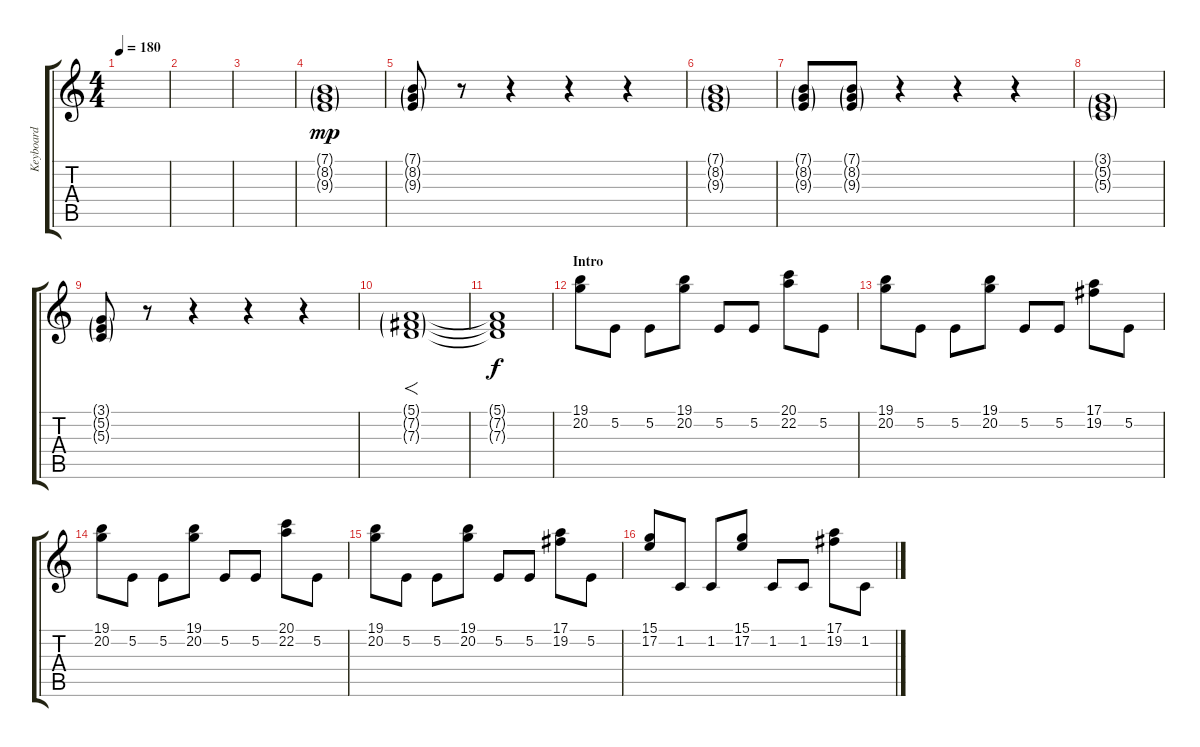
\track ("Keyboard" "Keyboard") {instrument churchorgan}
\staff {score tabs}
\tuning (E4 B3 G3 D3 A2 E2) {hide}
\ts (4 4)
\tempo 180
\clef g2
\ks c
|
|
|
(7.1{g} 8.2{g} 9.3{g}).1{dy mp} |
(7.1{g} 8.2{g} 9.3{g}).8 r.8 r.4 r.4 r.4 |
(7.1{g} 8.2{g} 9.3{g}).1 |
(7.1{g} 8.2{g} 9.3{g}).8 (7.1{g} 8.2{g} 9.3{g}).8 r.4 r.4 r.4 |
(3.1{g} 5.2{g} 5.3{g}).1 |
(3.1{g} 5.2{g} 5.3{g}).8 r.8 r.4 r.4 r.4 |
(5.1{g} 7.2{g} 7.3{g}).1{f} |
(5.1{t} 7.2{t} 7.3{t}).1{dy f} |
\section ("" "Intro")
(19.1 20.2).8 5.2.8 5.2.8 (19.1 20.2).8 5.2.8 5.2.8 (20.1 22.2).8 5.2.8 |
(19.1 20.2).8 5.2.8 5.2.8 (19.1 20.2).8 5.2.8 5.2.8 (17.1 19.2).8 5.2.8 |
(19.1 20.2).8 5.2.8 5.2.8 (19.1 20.2).8 5.2.8 5.2.8 (20.1 22.2).8 5.2.8 |
(19.1 20.2).8 5.2.8 5.2.8 (19.1 20.2).8 5.2.8 5.2.8 (17.1 19.2).8 5.2.8 |
(15.1 17.2).8 1.2.8 1.2.8 (15.1 17.2).8 1.2.8 1.2.8 (17.1 19.2).8 1.2.8
